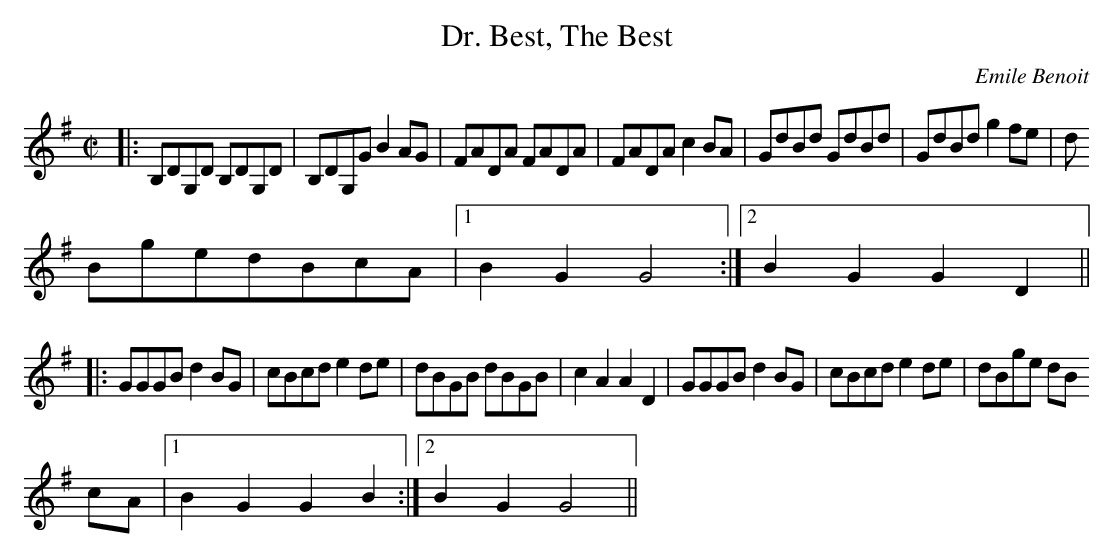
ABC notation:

X:1
T:Dr. Best, The Best
C:Emile Benoit
M:C|
L:1/8
K:G
|:B,DG,D B,DG,D|B,DG,G B2 AG|FADA FADA|FADA c2 BA|GdBd GdBd|GdBd g2 fe|d
BgedBcA|1B2 G2 G4:|2B2G2G2D2||
|:GGGB d2 BG|cBcd e2 de|dBGB dBGB|c2A2A2D2|GGGB d2 BG|cBcd e2 de|dBge dB
cA|1B2G2G2B2:|2B2 G2 G4||
